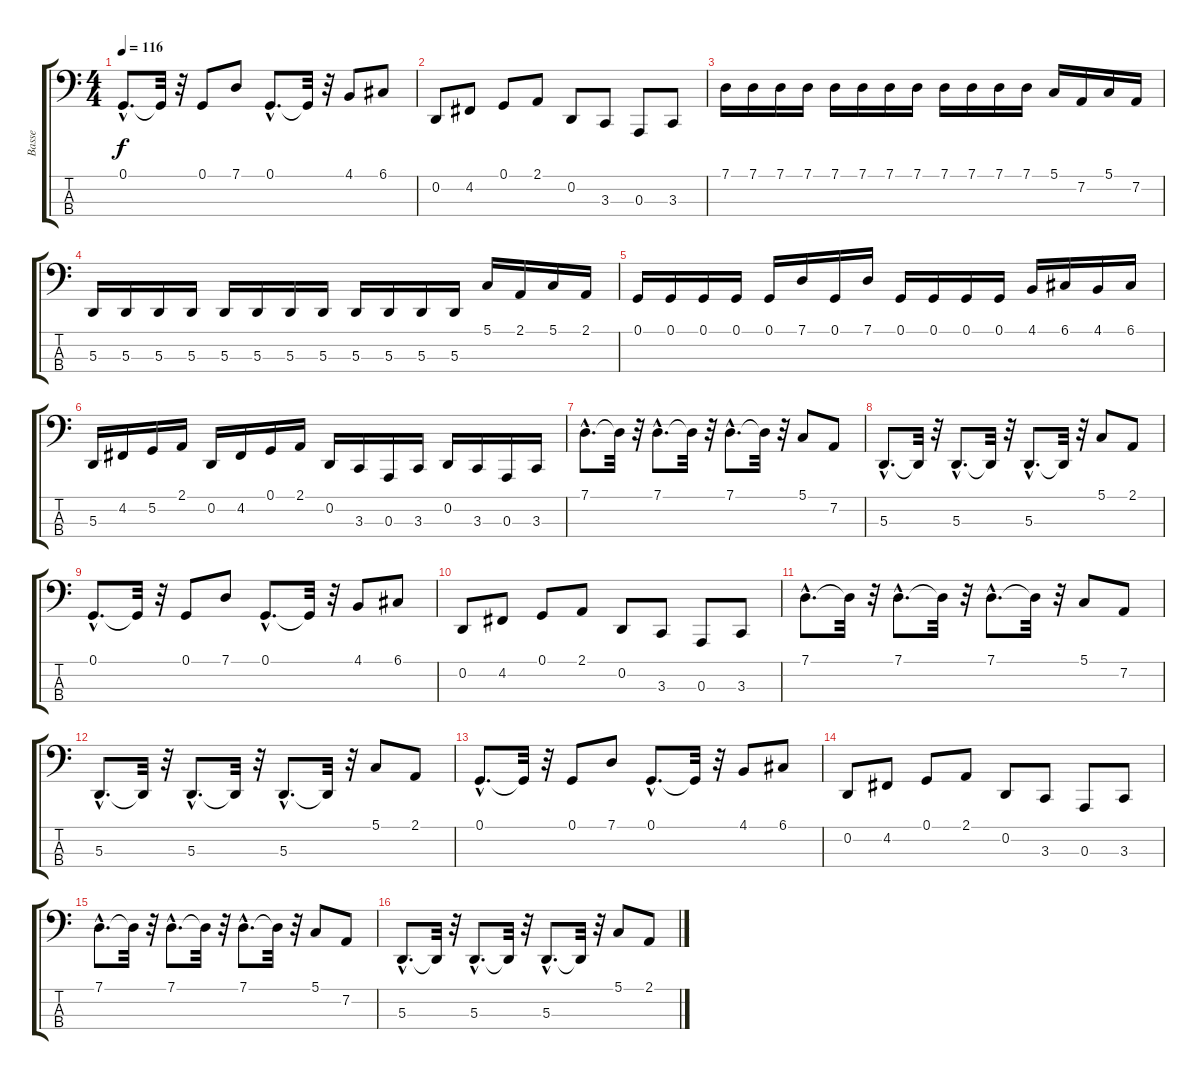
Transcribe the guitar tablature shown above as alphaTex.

\track ("Basse" "Basse") {instrument electricbassfinger}
\staff {score tabs}
\tuning (G1 D1 A0 E0) {hide}
\ts (4 4)
\tempo 116
\clef f4
\ks c
0.1{hac}.8{d dy f} 0.1{t}.32 r.32 0.1.8 7.1.8 0.1{hac}.8{d} 0.1{t}.32 r.32 4.1.8 6.1.8 |
0.2.8 4.2.8 0.1.8 2.1.8 0.2.8 3.3.8 0.3.8 3.3.8 |
7.1.16 7.1.16 7.1.16 7.1.16 7.1.16 7.1.16 7.1.16 7.1.16 7.1.16 7.1.16 7.1.16 7.1.16 5.1.16 7.2.16 5.1.16 7.2.16 |
5.3.16 5.3.16 5.3.16 5.3.16 5.3.16 5.3.16 5.3.16 5.3.16 5.3.16 5.3.16 5.3.16 5.3.16 5.1.16 2.1.16 5.1.16 2.1.16 |
0.1.16 0.1.16 0.1.16 0.1.16 0.1.16 7.1.16 0.1.16 7.1.16 0.1.16 0.1.16 0.1.16 0.1.16 4.1.16 6.1.16 4.1.16 6.1.16 |
5.3.16 4.2.16 5.2.16 2.1.16 0.2.16 4.2.16 0.1.16 2.1.16 0.2.16 3.3.16 0.3.16 3.3.16 0.2.16 3.3.16 0.3.16 3.3.16 |
7.1{hac}.8{d} 7.1{t}.32 r.32 7.1{hac}.8{d} 7.1{t}.32 r.32 7.1{hac}.8{d} 7.1{t}.32 r.32 5.1.8 7.2.8 |
5.3{hac}.8{d} 5.3{t}.32 r.32 5.3{hac}.8{d} 5.3{t}.32 r.32 5.3{hac}.8{d} 5.3{t}.32 r.32 5.1.8 2.1.8 |
0.1{hac}.8{d} 0.1{t}.32 r.32 0.1.8 7.1.8 0.1{hac}.8{d} 0.1{t}.32 r.32 4.1.8 6.1.8 |
0.2.8 4.2.8 0.1.8 2.1.8 0.2.8 3.3.8 0.3.8 3.3.8 |
7.1{hac}.8{d} 7.1{t}.32 r.32 7.1{hac}.8{d} 7.1{t}.32 r.32 7.1{hac}.8{d} 7.1{t}.32 r.32 5.1.8 7.2.8 |
5.3{hac}.8{d} 5.3{t}.32 r.32 5.3{hac}.8{d} 5.3{t}.32 r.32 5.3{hac}.8{d} 5.3{t}.32 r.32 5.1.8 2.1.8 |
0.1{hac}.8{d} 0.1{t}.32 r.32 0.1.8 7.1.8 0.1{hac}.8{d} 0.1{t}.32 r.32 4.1.8 6.1.8 |
0.2.8 4.2.8 0.1.8 2.1.8 0.2.8 3.3.8 0.3.8 3.3.8 |
7.1{hac}.8{d} 7.1{t}.32 r.32 7.1{hac}.8{d} 7.1{t}.32 r.32 7.1{hac}.8{d} 7.1{t}.32 r.32 5.1.8 7.2.8 |
5.3{hac}.8{d} 5.3{t}.32 r.32 5.3{hac}.8{d} 5.3{t}.32 r.32 5.3{hac}.8{d} 5.3{t}.32 r.32 5.1.8 2.1.8
